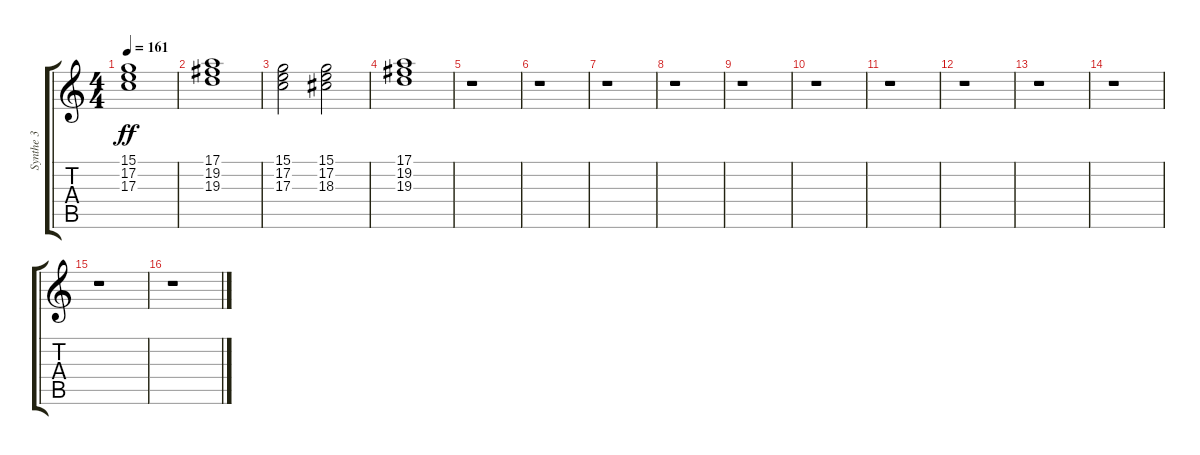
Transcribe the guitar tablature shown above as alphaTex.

\track ("Synthe 3" "Synthe 3") {instrument lead6voice}
\staff {score tabs}
\tuning (E4 B3 G3 D3 A2 E2) {hide}
\ts (4 4)
\tempo 161
\clef g2
\ks c
(15.1 17.2 17.3).1{dy ff} |
(17.1 19.2 19.3).1 |
(15.1 17.2 17.3).2 (15.1 17.2 18.3).2 |
(17.1 19.2 19.3).1 |
r.1 |
r.1 |
r.1 |
r.1 |
r.1 |
r.1 |
r.1 |
r.1 |
r.1 |
r.1 |
r.1 |
r.1
